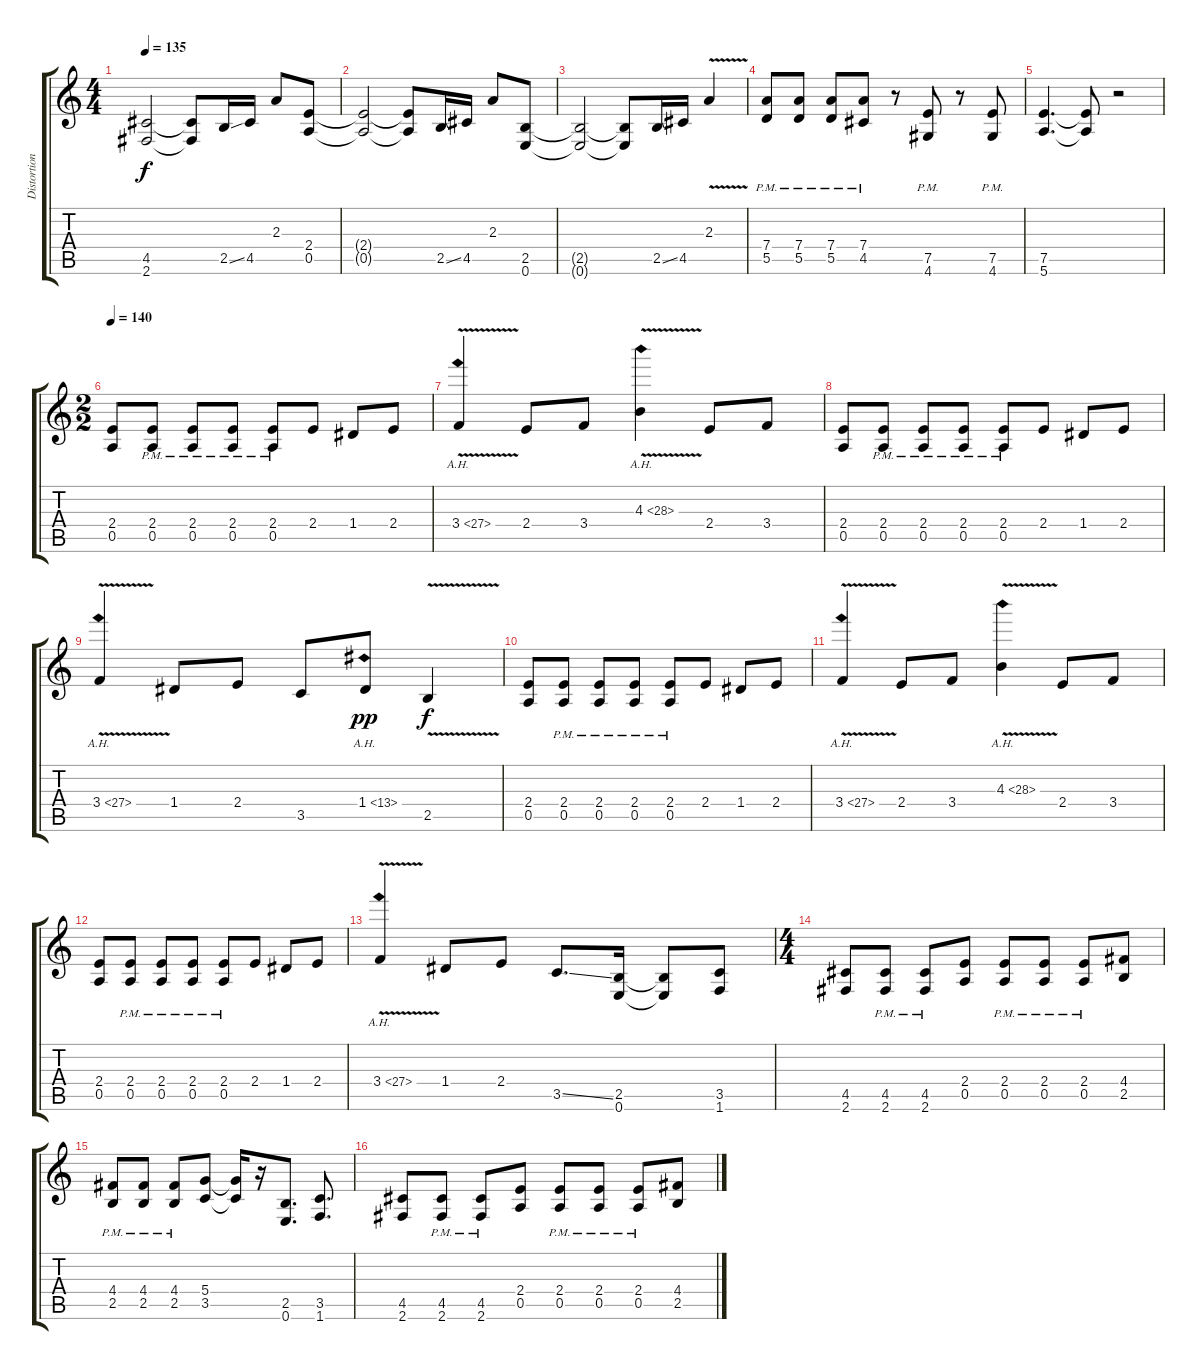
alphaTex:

\track ("Distortion Rhythm Guitar" "Distortion") {instrument distortionguitar}
\staff {score tabs}
\tuning (E4 B3 G3 D3 A2 E2) {hide}
\ts (4 4)
\tempo 135
\clef g2
\ks c
(4.5 2.6).2{dy f} (4.5{t} 2.6{t}).8 2.5{ss}.16 4.5.16 2.3.8 (2.4 0.5).8 |
(2.4{t} 0.5{t}).2 (2.4{t} 0.5{t}).8 2.5{ss}.16 4.5.16 2.3.8 (2.5 0.6).8 |
(2.5{t} 0.6{t}).2 (2.5{t} 0.6{t}).8 2.5{ss}.16 4.5.16 2.3{v}.4 |
(7.4{pm} 5.5{pm}).8 (7.4{pm} 5.5{pm}).8 (7.4{pm} 5.5{pm}).8 (7.4{pm} 4.5{pm}).8 r.8 (7.5{pm} 4.6{pm}).8 r.8 (7.5{pm} 4.6{pm}).8 |
(7.5 5.6).4{d} (7.5{t} 5.6{t}).8 r.2 |
\ts (2 2)
\tempo 140
(2.4 0.5).8 (2.4{pm} 0.5{pm}).8 (2.4{pm} 0.5{pm}).8 (2.4{pm} 0.5{pm}).8 (2.4{pm} 0.5{pm}).8 2.4.8 1.4.8 2.4.8 |
3.4{ah 24 v}.4 2.4.8 3.4.8 4.3{ah 24 v}.4 2.4.8 3.4.8 |
(2.4 0.5).8 (2.4{pm} 0.5{pm}).8 (2.4{pm} 0.5{pm}).8 (2.4{pm} 0.5{pm}).8 (2.4{pm} 0.5{pm}).8 2.4.8 1.4.8 2.4.8 |
3.4{ah 24 v}.4 1.4.8 2.4.8 3.5.8 1.4{ah 12}.8{dy pp} 2.5{v}.4{dy f} |
(2.4 0.5).8 (2.4{pm} 0.5{pm}).8 (2.4{pm} 0.5{pm}).8 (2.4{pm} 0.5{pm}).8 (2.4{pm} 0.5{pm}).8 2.4.8 1.4.8 2.4.8 |
3.4{ah 24 v}.4 2.4.8 3.4.8 4.3{ah 24 v}.4 2.4.8 3.4.8 |
(2.4 0.5).8 (2.4{pm} 0.5{pm}).8 (2.4{pm} 0.5{pm}).8 (2.4{pm} 0.5{pm}).8 (2.4{pm} 0.5{pm}).8 2.4.8 1.4.8 2.4.8 |
3.4{ah 24 v}.4 1.4.8 2.4.8 3.5{ss}.8{d} (2.5 0.6).16 (2.5{t} 0.6{t}).8 (3.5 1.6).8 |
\ts (4 4)
(4.5 2.6).8 (4.5{pm} 2.6{pm}).8 (4.5{pm} 2.6{pm}).8 (2.4 0.5).8 (2.4{pm} 0.5{pm}).8 (2.4{pm} 0.5{pm}).8 (2.4{pm} 0.5{pm}).8 (4.4 2.5).8 |
(4.4{pm} 2.5{pm}).8 (4.4{pm} 2.5{pm}).8 (4.4{pm} 2.5{pm}).8 (5.4 3.5).8 (5.4{t} 3.5{t}).16 r.16 (2.5 0.6).8{d} (3.5 1.6).8{d} |
(4.5 2.6).8 (4.5{pm} 2.6{pm}).8 (4.5{pm} 2.6{pm}).8 (2.4 0.5).8 (2.4{pm} 0.5{pm}).8 (2.4{pm} 0.5{pm}).8 (2.4{pm} 0.5{pm}).8 (4.4 2.5).8
